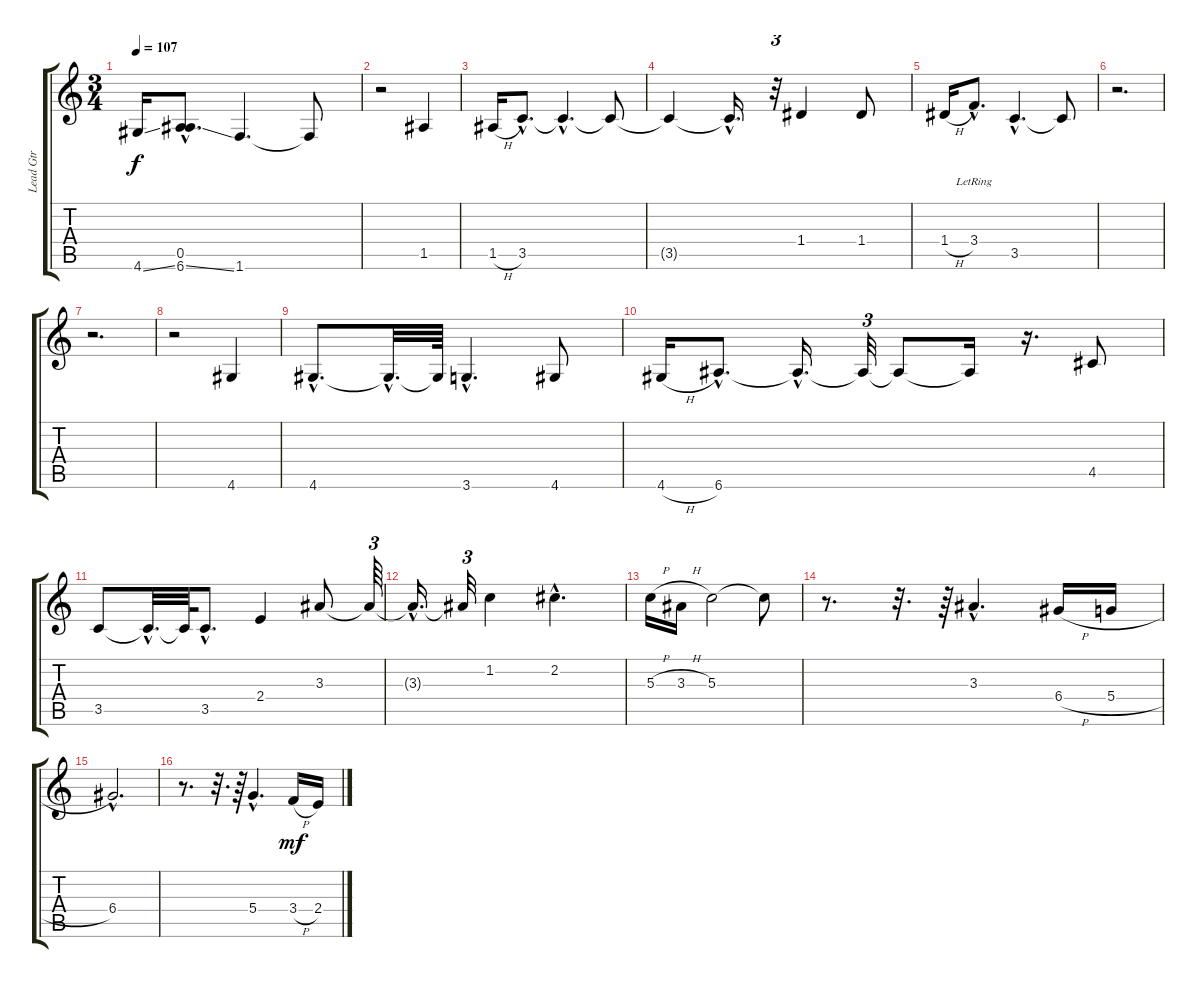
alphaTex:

\track ("Lead Gtr" "Lead Gtr") {instrument overdrivenguitar}
\staff {score tabs}
\tuning (E4 B3 G3 D3 A2 E2) {hide}
\ts (3 4)
\tempo 107
\clef g2
\ks c
4.6{ss}.16{dy f} (0.5{hac} 6.6{ss hac}).8{d} 1.6.4{d} 1.6{t}.8 |
r.2 1.5.4 |
1.5{h}.16 3.5{hac}.8{d} 3.5{hac t}.4{d} 3.5{t}.8 |
3.5{t}.4 3.5{hac t}.16{d} r.32{tu (3 2)} 1.4.4 1.4.8 |
1.4{h}.16 3.4{hac lr}.8{d} 3.5{hac}.4{d} 3.5{t}.8 |
r.2{d} |
r.2{d} |
r.2 4.6.4 |
4.6{hac}.8{d} 4.6{hac t}.32{d} 4.6{t}.64 3.6{hac}.4{d} 4.6.8 |
4.6{h}.16 6.6{hac}.8{d} 6.6{hac t}.16{d} 6.6{t}.32{tu (3 2)} 6.6{t}.8 6.6{t}.16 r.16{d} 4.5.8 |
3.5.8 3.5{hac t}.32{d} 3.5{t}.64 3.5{hac}.8{d} 2.4.4 3.3.8 3.3{t}.64{tu (3 2)} |
3.3{hac t}.16{d} 3.3{t}.32{tu (3 2)} 1.2.4 2.2{hac}.4{d} |
5.3{h}.16 3.3{h}.16 5.3.2 5.3{t}.8 |
r.8{d} r.32{d} r.64 3.3{hac}.4{d} 6.4{h}.16 5.4{h}.16 |
6.4{hac}.2{d} |
r.8{d} r.32{d} r.64 5.4{hac}.4{d} 3.4{h}.16{dy mf} 2.4{h}.16
